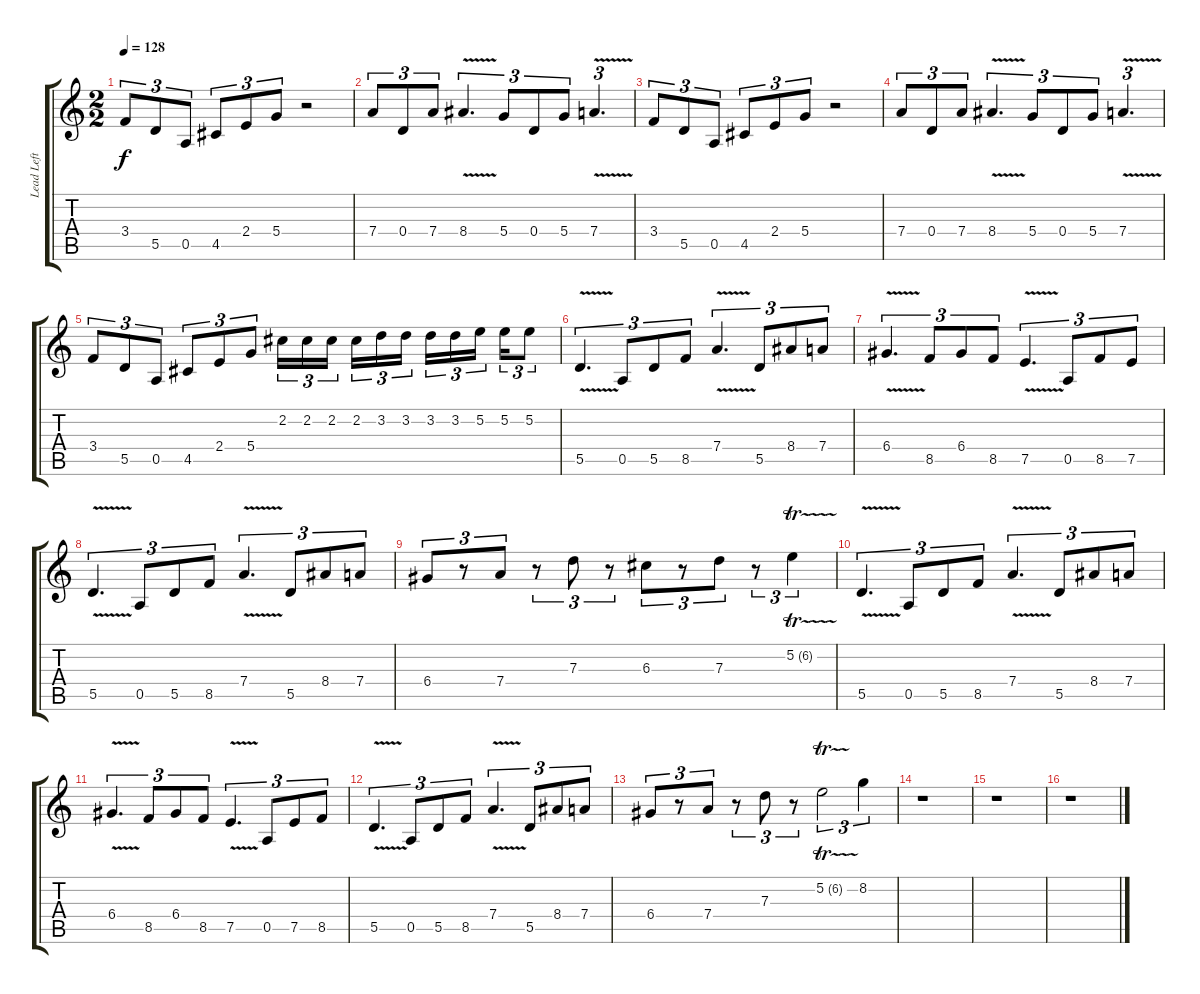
\track ("Lead Left" "Lead Left") {instrument overdrivenguitar}
\staff {score tabs}
\tuning (E4 B3 G3 D3 A2 D2) {hide}
\ts (2 2)
\tempo 128
\clef g2
\ks c
3.4.8{tu (3 2) dy f} 5.5.8{tu (3 2)} 0.5.8{tu (3 2)} 4.5.8{tu (3 2)} 2.4.8{tu (3 2)} 5.4.8{tu (3 2)} r.2 |
7.4.8{tu (3 2)} 0.4.8{tu (3 2)} 7.4.8{tu (3 2)} 8.4{v}.4{d tu (3 2)} 5.4.8{tu (3 2)} 0.4.8{tu (3 2)} 5.4.8{tu (3 2)} 7.4{v}.4{d tu (3 2)} |
3.4.8{tu (3 2)} 5.5.8{tu (3 2)} 0.5.8{tu (3 2)} 4.5.8{tu (3 2)} 2.4.8{tu (3 2)} 5.4.8{tu (3 2)} r.2 |
7.4.8{tu (3 2)} 0.4.8{tu (3 2)} 7.4.8{tu (3 2)} 8.4{v}.4{d tu (3 2)} 5.4.8{tu (3 2)} 0.4.8{tu (3 2)} 5.4.8{tu (3 2)} 7.4{v}.4{d tu (3 2)} |
3.4.8{tu (3 2)} 5.5.8{tu (3 2)} 0.5.8{tu (3 2)} 4.5.8{tu (3 2)} 2.4.8{tu (3 2)} 5.4.8{tu (3 2)} 2.2.16{tu (3 2)} 2.2.16{tu (3 2)} 2.2.16{tu (3 2)} 2.2.16{tu (3 2)} 3.2.16{tu (3 2)} 3.2.16{tu (3 2)} 3.2.16{tu (3 2)} 3.2.16{tu (3 2)} 5.2.16{tu (3 2)} 5.2.16{tu (3 2)} 5.2.8{tu (3 2)} |
5.5{v}.4{d tu (3 2)} 0.5.8{tu (3 2)} 5.5.8{tu (3 2)} 8.5.8{tu (3 2)} 7.4{v}.4{d tu (3 2)} 5.5.8{tu (3 2)} 8.4.8{tu (3 2)} 7.4.8{tu (3 2)} |
6.4{v}.4{d tu (3 2)} 8.5.8{tu (3 2)} 6.4.8{tu (3 2)} 8.5.8{tu (3 2)} 7.5{v}.4{d tu (3 2)} 0.5.8{tu (3 2)} 8.5.8{tu (3 2)} 7.5.8{tu (3 2)} |
5.5{v}.4{d tu (3 2)} 0.5.8{tu (3 2)} 5.5.8{tu (3 2)} 8.5.8{tu (3 2)} 7.4{v}.4{d tu (3 2)} 5.5.8{tu (3 2)} 8.4.8{tu (3 2)} 7.4.8{tu (3 2)} |
6.4.8{tu (3 2)} r.8{tu (3 2)} 7.4.8{tu (3 2)} r.8{tu (3 2)} 7.3.8{tu (3 2)} r.8{tu (3 2)} 6.3.8{tu (3 2)} r.8{tu (3 2)} 7.3.8{tu (3 2)} r.8{tu (3 2)} 5.2{tr (6 32)}.4{tu (3 2)} |
5.5{v}.4{d tu (3 2)} 0.5.8{tu (3 2)} 5.5.8{tu (3 2)} 8.5.8{tu (3 2)} 7.4{v}.4{d tu (3 2)} 5.5.8{tu (3 2)} 8.4.8{tu (3 2)} 7.4.8{tu (3 2)} |
6.4{v}.4{d tu (3 2)} 8.5.8{tu (3 2)} 6.4.8{tu (3 2)} 8.5.8{tu (3 2)} 7.5{v}.4{d tu (3 2)} 0.5.8{tu (3 2)} 7.5.8{tu (3 2)} 8.5.8{tu (3 2)} |
5.5{v}.4{d tu (3 2)} 0.5.8{tu (3 2)} 5.5.8{tu (3 2)} 8.5.8{tu (3 2)} 7.4{v}.4{d tu (3 2)} 5.5.8{tu (3 2)} 8.4.8{tu (3 2)} 7.4.8{tu (3 2)} |
6.4.8{tu (3 2)} r.8{tu (3 2)} 7.4.8{tu (3 2)} r.8{tu (3 2)} 7.3.8{tu (3 2)} r.8{tu (3 2)} 5.2{tr (6 32)}.2{tu (3 2)} 8.2.4{tu (3 2)} |
r.1 |
r.1 |
r.1
